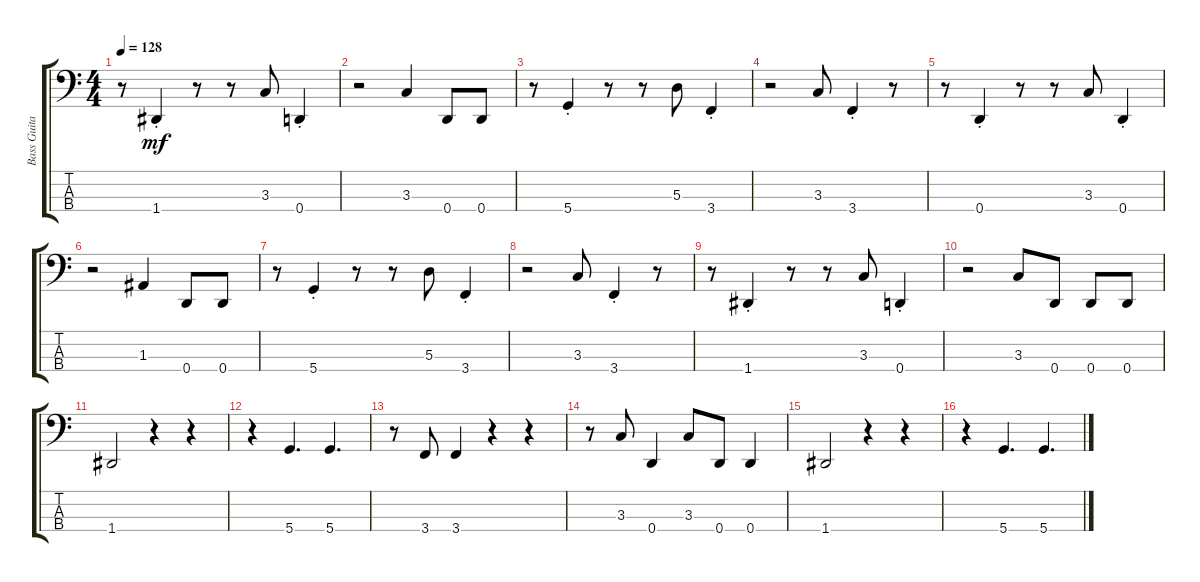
\track ("Bass Guitar" "Bass Guita") {instrument electricbassfinger}
\staff {score tabs}
\tuning (G2 D2 A1 D1) {hide}
\ts (4 4)
\tempo 128
\clef f4
\ks c
r.8{dy mf} 1.4{st}.4 r.8 r.8 3.3.8 0.4{st}.4 |
r.2 3.3.4 0.4.8 0.4.8 |
r.8 5.4{st}.4 r.8 r.8 5.3.8 3.4{st}.4 |
r.2 3.3.8 3.4{st}.4 r.8 |
r.8 0.4{st}.4 r.8 r.8 3.3.8 0.4{st}.4 |
r.2 1.3.4 0.4.8 0.4.8 |
r.8 5.4{st}.4 r.8 r.8 5.3.8 3.4{st}.4 |
r.2 3.3.8 3.4{st}.4 r.8 |
r.8 1.4{st}.4 r.8 r.8 3.3.8 0.4{st}.4 |
r.2 3.3.8 0.4.8 0.4.8 0.4.8 |
1.4.2 r.4 r.4 |
r.4 5.4.4{d} 5.4.4{d} |
r.8 3.4.8 3.4.4 r.4 r.4 |
r.8 3.3.8 0.4.4 3.3.8 0.4.8 0.4.4 |
1.4.2 r.4 r.4 |
r.4 5.4.4{d} 5.4.4{d}
